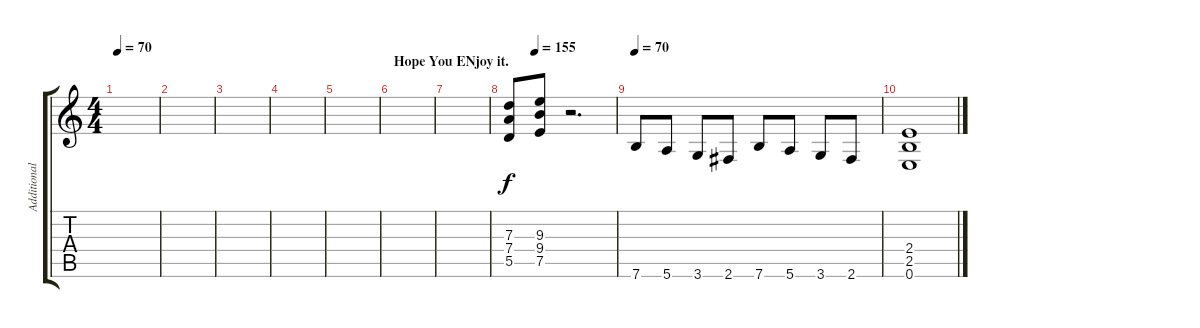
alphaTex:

\track ("Additional Guitar" "Additional") {instrument overdrivenguitar}
\staff {score tabs}
\tuning (E4 B3 G3 D3 A2 E2) {hide}
\ts (4 4)
\tempo 70
\clef g2
\ks c
|
|
|
|
|
\section ("" "Hope You ENjoy it.")
|
|
\tempo (155 0.25)
(7.3 7.4 5.5).8 (9.3 9.4 7.5).8 r.2{d} |
\tempo 70
7.6.8 5.6.8 3.6.8 2.6.8 7.6.8 5.6.8 3.6.8 2.6.8 |
(2.4 2.5 0.6).1
